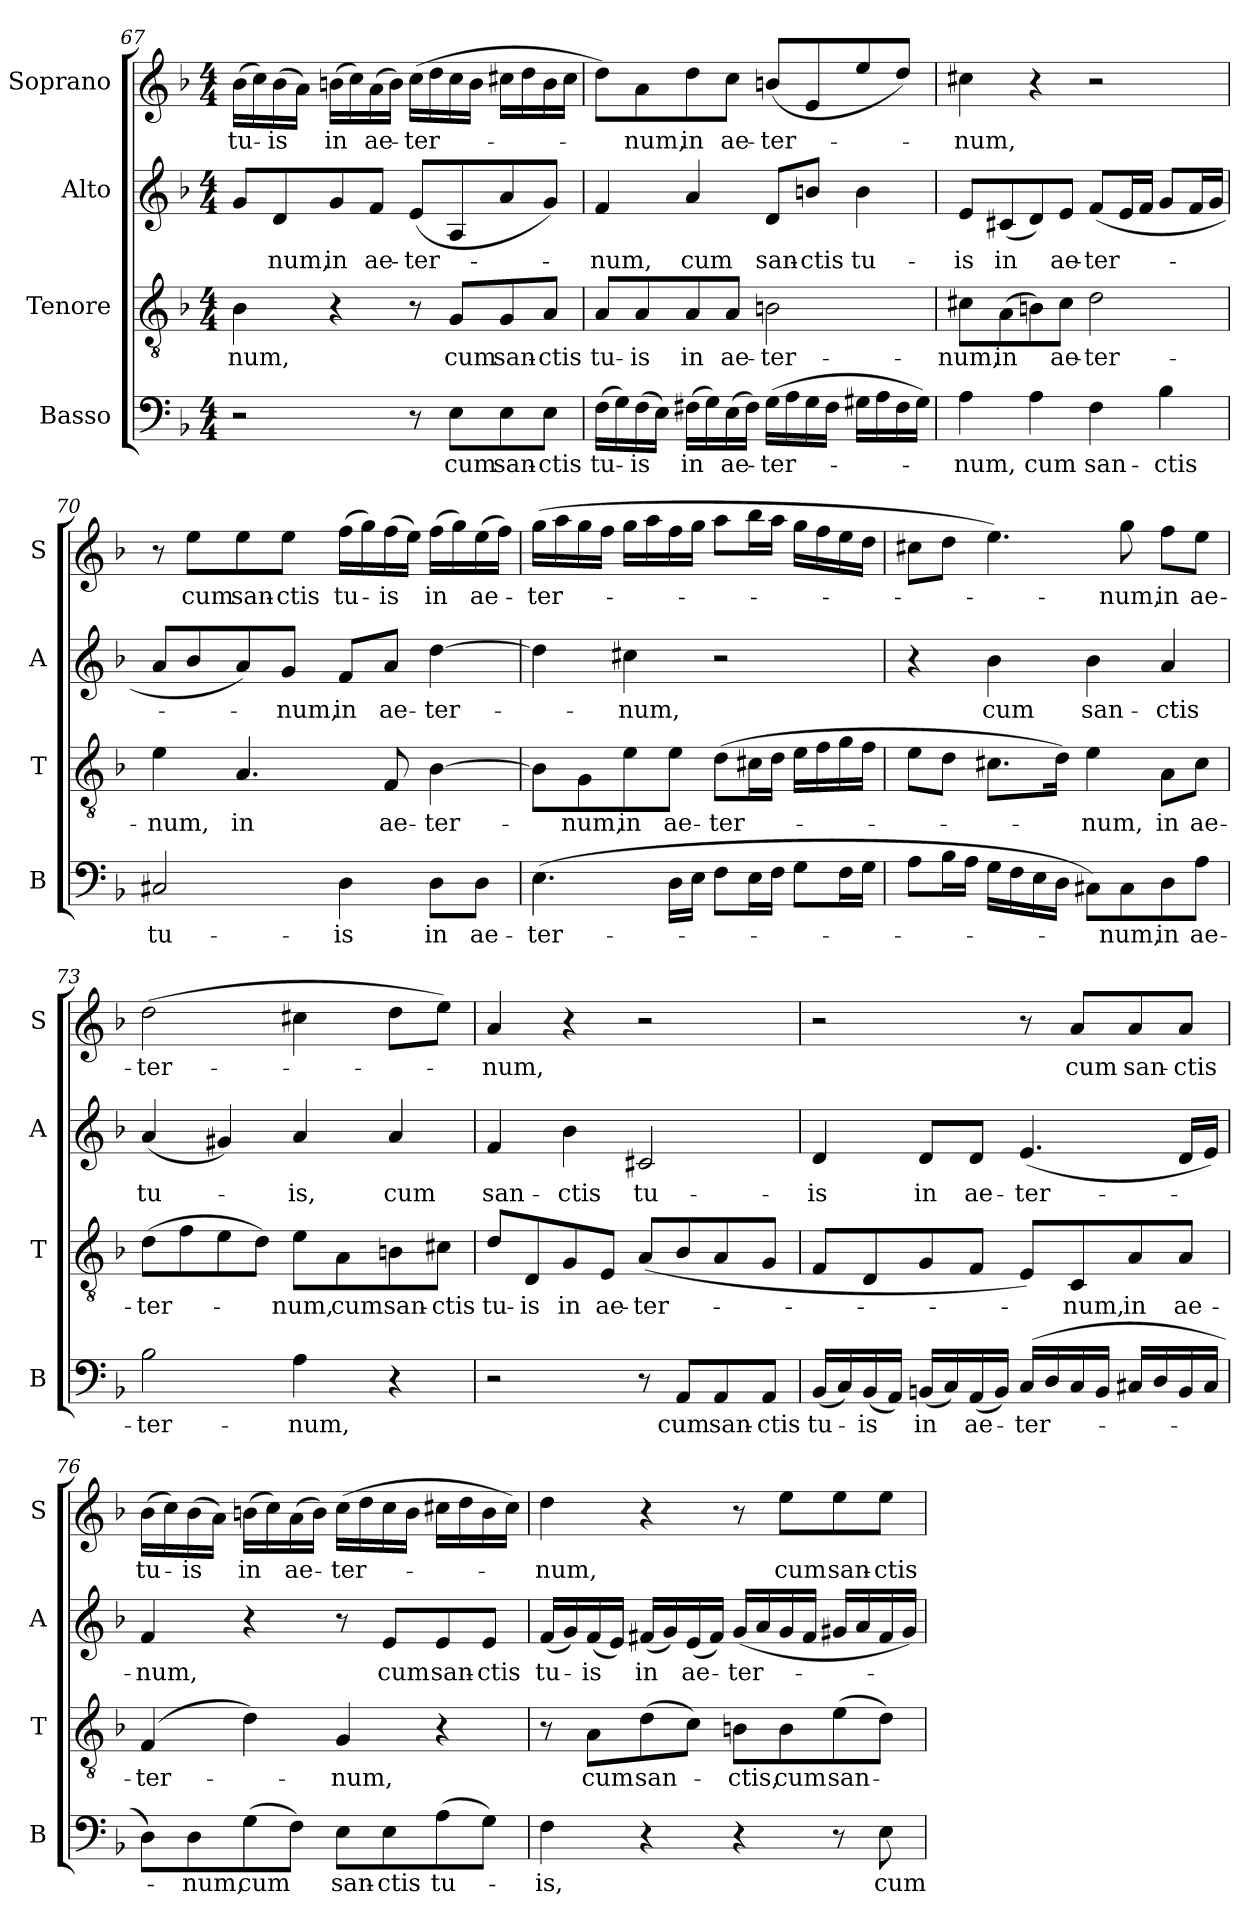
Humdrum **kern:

**kern	**text	**kern	**text	**kern	**text	**kern	**text
*part4	*part4	*part3	*part3	*part2	*part2	*part1	*part1
*staff4	*staff4	*staff3	*staff3	*staff2	*staff2	*staff1	*staff1
*I"Basso	*	*I"Tenore	*	*I"Alto	*	*I"Soprano	*
*I'B	*	*I'T	*	*I'A	*	*I'S	*
!!LO:PB:g=z
*clefF4	*	*clefGv2	*	*clefG2	*	*clefG2	*
*k[b-]	*	*k[b-]	*	*k[b-]	*	*k[b-]	*
*d:	*	*d:	*	*d:	*	*d:	*
*M4/4	*	*M4/4	*	*M4/4	*	*M4/4	*
=67	=67	=67	=67	=67	=67	=67	=67
!	!	!	!LO:LY:b	!	!	!	!LO:LY:b
2r	.	4B-\	-num,	8g/L	.	(>16b-\LL	tu-
.	.	.	.	.	.	16cc\)	.
!	!	!	!	!	!LO:LY:b	!	!LO:LY:b
.	.	.	.	8d/	-num,	(>16b-\	-is
.	.	.	.	.	.	16a\JJ)	.
!	!	!	!	!	!LO:LY:b	!	!LO:LY:b
.	.	4r	.	8g/	in	(>16bn\LL	in
.	.	.	.	.	.	16cc\)	.
!	!	!	!	!	!LO:LY:b	!	!LO:LY:b
.	.	.	.	8f/J	ae-	(>16a\	ae-
.	.	.	.	.	.	16b\JJ)	.
!	!	!	!	!	!LO:LY:b	!	!LO:LY:b
8r	.	8r	.	(<8e/L	-ter-	(>16cc\LL	-ter-
.	.	.	.	.	.	16dd\	.
!	!LO:LY:b	!	!LO:LY:b	!	!	!	!
8E\L	cum	8G/L	cum	8A/	.	16cc\	.
.	.	.	.	.	.	16b\JJ	.
!	!LO:LY:b	!	!LO:LY:b	!	!	!	!
8E\	san-	8G/	san-	8a/	.	16cc#X\LL	.
.	.	.	.	.	.	16dd\	.
!	!LO:LY:b	!	!LO:LY:b	!	!	!	!
8E\J	-ctis	8A/J	-ctis	8g/J)	.	16b\	.
.	.	.	.	.	.	16cc#\JJ	.
=68	=68	=68	=68	=68	=68	=68	=68
!	!LO:LY:b	!	!LO:LY:b	!	!LO:LY:b	!	!
(>16F\LL	tu-	8A/L	tu-	4f/	-num,	8dd\L)	.
16G\)	.	.	.	.	.	.	.
!	!LO:LY:b	!	!LO:LY:b	!	!	!	!LO:LY:b
(>16F\	-is	8A/	-is	.	.	8a\	-num,
16E\JJ)	.	.	.	.	.	.	.
!	!LO:LY:b	!	!LO:LY:b	!	!LO:LY:b	!	!LO:LY:b
(>16F#X\LL	in	8A/	in	4a/	cum	8dd\	in
16G\)	.	.	.	.	.	.	.
!	!LO:LY:b	!	!LO:LY:b	!	!	!	!LO:LY:b
(>16E\	ae-	8A/J	ae-	.	.	8cc\J	ae-
16F#\JJ)	.	.	.	.	.	.	.
!	!LO:LY:b	!	!LO:LY:b	!	!LO:LY:b	!	!LO:LY:b
(>16G\LL	-ter-	2Bn\	-ter-	8d/L	san-	(<8bn/L	-ter-
16A\	.	.	.	.	.	.	.
!	!	!	!	!	!LO:LY:b	!	!
16G\	.	.	.	8bn/J	-ctis	8e/	.
16F#\JJ	.	.	.	.	.	.	.
!	!	!	!	!	!LO:LY:b	!	!
16G#X\LL	.	.	.	4b\	tu-	8ee/	.
16A\	.	.	.	.	.	.	.
16F#\	.	.	.	.	.	8dd/J)	.
16G#\JJ)	.	.	.	.	.	.	.
=69	=69	=69	=69	=69	=69	=69	=69
!	!LO:LY:b	!	!LO:LY:b	!	!LO:LY:b	!	!LO:LY:b
4A\	-num,	8c#X\L	-num,	8e/L	-is	4cc#X\	-num,
!	!	!	!LO:LY:b	!	!LO:LY:b	!	!
.	.	(>8A\	in	(<8c#X/	in	.	.
!	!LO:LY:b	!	!	!	!	!	!
4A\	cum	8Bn\)	.	8d/)	.	4r	.
!	!	!	!LO:LY:b	!	!LO:LY:b	!	!
.	.	8c#\J	ae-	8e/J	ae-	.	.
!	!LO:LY:b	!	!LO:LY:b	!	!LO:LY:b	!	!
4F\	san-	2d\	-ter-	(<8f/L	-ter-	2r	.
.	.	.	.	16e/L	.	.	.
.	.	.	.	16f/JJ	.	.	.
!	!LO:LY:b	!	!	!	!	!	!
4B-\	-ctis	.	.	8g/L	.	.	.
.	.	.	.	16f/L	.	.	.
.	.	.	.	16g/JJ	.	.	.
!!LO:LB:g=z
=70	=70	=70	=70	=70	=70	=70	=70
!	!LO:LY:b	!	!LO:LY:b	!	!	!	!
2C#X/	tu-	4e\	-num,	8a/L	.	8r	.
!	!	!	!	!	!	!	!LO:LY:b
.	.	.	.	8b-/	.	8ee\L	cum
!	!	!	!LO:LY:b	!	!	!	!LO:LY:b
.	.	4.A/	in	8a/)	.	8ee\	san-
!	!	!	!	!	!LO:LY:b	!	!LO:LY:b
.	.	.	.	8g/J	-num,	8ee\J	-ctis
!	!LO:LY:b	!	!	!	!LO:LY:b	!	!LO:LY:b
4D\	-is	.	.	8f/L	in	(>16ff\LL	tu-
.	.	.	.	.	.	16gg\)	.
!	!	!	!LO:LY:b	!	!LO:LY:b	!	!LO:LY:b
.	.	8F/	ae-	8a/J	ae-	(>16ff\	-is
.	.	.	.	.	.	16ee\JJ)	.
!	!LO:LY:b	!	!LO:LY:b	!	!LO:LY:b	!	!LO:LY:b
8D\L	in	[4B-\	-ter-	[4dd\	-ter-	(>16ff\LL	in
.	.	.	.	.	.	16gg\)	.
!	!LO:LY:b	!	!	!	!	!	!LO:LY:b
8D\J	ae-	.	.	.	.	(>16ee\	ae-
.	.	.	.	.	.	16ff\JJ)	.
=71	=71	=71	=71	=71	=71	=71	=71
!	!LO:LY:b	!	!	!	!	!	!LO:LY:b
(>4.E\	-ter-	8B-\L]	.	4dd\]	.	(>16gg\LL	-ter-
.	.	.	.	.	.	16aa\	.
!	!	!	!LO:LY:b	!	!	!	!
.	.	8G\	-num,	.	.	16gg\	.
.	.	.	.	.	.	16ff\JJ	.
!	!	!	!LO:LY:b	!	!LO:LY:b	!	!
.	.	8e\	in	4cc#X\	-num,	16gg\LL	.
.	.	.	.	.	.	16aa\	.
!	!	!	!LO:LY:b	!	!	!	!
16D\LL	.	8e\J	ae-	.	.	16ff\	.
16E\JJ	.	.	.	.	.	16gg\JJ	.
!	!	!	!LO:LY:b	!	!	!	!
8F\L	.	(>8d\L	-ter-	2r	.	8aa\L	.
16E\L	.	16c#X\L	.	.	.	16bb-\L	.
16F\JJ	.	16d\JJ	.	.	.	16aa\JJ	.
8G\L	.	16e\LL	.	.	.	16gg\LL	.
.	.	16f\	.	.	.	16ff\	.
16F\L	.	16g\	.	.	.	16ee\	.
16G\JJ	.	16f\JJ	.	.	.	16dd\JJ	.
=72	=72	=72	=72	=72	=72	=72	=72
8A\L	.	8e\L	.	4r	.	8cc#X\L	.
16B-\L	.	8d\J	.	.	.	8dd\J	.
16A\JJ	.	.	.	.	.	.	.
!	!	!	!	!	!LO:LY:b	!	!
16G\LL	.	8.c#X\L	.	4b-\	cum	4.ee\)	.
16F\	.	.	.	.	.	.	.
16E\	.	.	.	.	.	.	.
16D\JJ	.	16d\Jk)	.	.	.	.	.
!	!	!	!LO:LY:b	!	!LO:LY:b	!	!
8C#X\L)	.	4e\	-num,	4b-\	san-	.	.
!	!LO:LY:b	!	!	!	!	!	!LO:LY:b
8C#\	-num,	.	.	.	.	8gg\	-num,
!	!LO:LY:b	!	!LO:LY:b	!	!LO:LY:b	!	!LO:LY:b
8D\	in	8A\L	in	4a/	-ctis	8ff\L	in
!	!LO:LY:b	!	!LO:LY:b	!	!	!	!LO:LY:b
8A\J	ae-	8c#\J	ae-	.	.	8ee\J	ae-
!!LO:LB:g=z
=73	=73	=73	=73	=73	=73	=73	=73
!	!LO:LY:b	!	!LO:LY:b	!	!LO:LY:b	!	!LO:LY:b
2B-\	-ter-	(>8d\L	-ter-	(<4a/	tu-	(>2dd\	-ter-
.	.	8f\	.	.	.	.	.
.	.	8e\	.	4g#X/)	.	.	.
.	.	8d\J)	.	.	.	.	.
!	!LO:LY:b	!	!LO:LY:b	!	!LO:LY:b	!	!
4A\	-num,	8e\L	-num,	4a/	-is,	4cc#X\	.
!	!	!	!LO:LY:b	!	!	!	!
.	.	8A\	cum	.	.	.	.
!	!	!	!LO:LY:b	!	!LO:LY:b	!	!
4r	.	8Bn\	san-	4a/	cum	8dd\L	.
!	!	!	!LO:LY:b	!	!	!	!
.	.	8c#X\J	-ctis	.	.	8ee\J)	.
=74	=74	=74	=74	=74	=74	=74	=74
!	!	!	!LO:LY:b	!	!LO:LY:b	!	!LO:LY:b
2r	.	8d/L	tu-	4f/	san-	4a/	-num,
!	!	!	!LO:LY:b	!	!	!	!
.	.	8D/	-is	.	.	.	.
!	!	!	!LO:LY:b	!	!LO:LY:b	!	!
.	.	8G/	in	4b-\	-ctis	4r	.
!	!	!	!LO:LY:b	!	!	!	!
.	.	8E/J	ae-	.	.	.	.
!	!	!	!LO:LY:b	!	!LO:LY:b	!	!
8r	.	(<8A/L	-ter-	2c#X/	tu-	2r	.
!	!LO:LY:b	!	!	!	!	!	!
8AA/L	cum	8B-/	.	.	.	.	.
!	!LO:LY:b	!	!	!	!	!	!
8AA/	san-	8A/	.	.	.	.	.
!	!LO:LY:b	!	!	!	!	!	!
8AA/J	-ctis	8G/J	.	.	.	.	.
=75	=75	=75	=75	=75	=75	=75	=75
!	!LO:LY:b	!	!	!	!LO:LY:b	!	!
(<16BB-/LL	tu-	8F/L	.	4d/	-is	2r	.
16C/)	.	.	.	.	.	.	.
!	!LO:LY:b	!	!	!	!	!	!
(<16BB-/	-is	8D/	.	.	.	.	.
16AA/JJ)	.	.	.	.	.	.	.
!	!LO:LY:b	!	!	!	!LO:LY:b	!	!
(<16BBn/LL	in	8G/	.	8d/L	in	.	.
16C/)	.	.	.	.	.	.	.
!	!LO:LY:b	!	!	!	!LO:LY:b	!	!
(<16AA/	ae-	8F/J	.	8d/J	ae-	.	.
16BB/JJ)	.	.	.	.	.	.	.
!	!LO:LY:b	!	!	!	!LO:LY:b	!	!
(>16C/LL	-ter-	8E/L)	.	(<4.e/	-ter-	8r	.
16D/	.	.	.	.	.	.	.
!	!	!	!LO:LY:b	!	!	!	!LO:LY:b
16C/	.	8C/	-num,	.	.	8a/L	cum
16BB/JJ	.	.	.	.	.	.	.
!	!	!	!LO:LY:b	!	!	!	!LO:LY:b
16C#X/LL	.	8A/	in	.	.	8a/	san-
16D/	.	.	.	.	.	.	.
!	!	!	!LO:LY:b	!	!	!	!LO:LY:b
16BB/	.	8A/J	ae-	16d/LL	.	8a/J	-ctis
16C#/JJ	.	.	.	16e/JJ)	.	.	.
!!LO:PB:g=z
=76	=76	=76	=76	=76	=76	=76	=76
!	!	!	!LO:LY:b	!	!LO:LY:b	!	!LO:LY:b
8D\L)	.	(>4F/	-ter-	4f/	-num,	(>16b-\LL	tu-
.	.	.	.	.	.	16cc\)	.
!	!LO:LY:b	!	!	!	!	!	!LO:LY:b
8D\	-num,	.	.	.	.	(>16b-\	-is
.	.	.	.	.	.	16a\JJ)	.
!	!LO:LY:b	!	!	!	!	!	!LO:LY:b
(>8G\	cum	4d\)	.	4r	.	(>16bn\LL	in
.	.	.	.	.	.	16cc\)	.
!	!	!	!	!	!	!	!LO:LY:b
8F\J)	.	.	.	.	.	(>16a\	ae-
.	.	.	.	.	.	16b\JJ)	.
!	!LO:LY:b	!	!LO:LY:b	!	!	!	!LO:LY:b
8E\L	san-	4G/	-num,	8r	.	(>16cc\LL	-ter-
.	.	.	.	.	.	16dd\	.
!	!LO:LY:b	!	!	!	!LO:LY:b	!	!
8E\	-ctis	.	.	8e/L	cum	16cc\	.
.	.	.	.	.	.	16b\JJ	.
!	!LO:LY:b	!	!	!	!LO:LY:b	!	!
(>8A\	tu-	4r	.	8e/	san-	16cc#X\LL	.
.	.	.	.	.	.	16dd\	.
!	!	!	!	!	!LO:LY:b	!	!
8G\J)	.	.	.	8e/J	-ctis	16b\	.
.	.	.	.	.	.	16cc#\JJ)	.
=77	=77	=77	=77	=77	=77	=77	=77
!	!LO:LY:b	!	!	!	!LO:LY:b	!	!LO:LY:b
4F\	-is,	8r	.	(<16f/LL	tu-	4dd\	-num,
.	.	.	.	16g/)	.	.	.
!	!	!	!LO:LY:b	!	!LO:LY:b	!	!
.	.	8A\L	cum	(<16f/	-is	.	.
.	.	.	.	16e/JJ)	.	.	.
!	!	!	!LO:LY:b	!	!LO:LY:b	!	!
4r	.	(>8d\	san-	(<16f#X/LL	in	4r	.
.	.	.	.	16g/)	.	.	.
!	!	!	!	!	!LO:LY:b	!	!
.	.	8c\J)	.	(<16e/	ae-	.	.
.	.	.	.	16f#/JJ)	.	.	.
!	!	!	!LO:LY:b	!	!LO:LY:b	!	!
4r	.	8Bn\L	-ctis,	(<16g/LL	-ter-	8r	.
.	.	.	.	16a/	.	.	.
!	!	!	!LO:LY:b	!	!	!	!LO:LY:b
.	.	8B\	cum	16g/	.	8ee\L	cum
.	.	.	.	16f#/JJ	.	.	.
!	!	!	!LO:LY:b	!	!	!	!LO:LY:b
8r	.	(>8e\	san-	16g#X/LL	.	8ee\	san-
.	.	.	.	16a/	.	.	.
!	!LO:LY:b	!	!	!	!	!	!LO:LY:b
8E\	cum	8d\J)	.	16f#/	.	8ee\J	-ctis
.	.	.	.	16g#/JJ)	.	.	.
=	=	=	=	=	=	=	=
*-	*-	*-	*-	*-	*-	*-	*-
